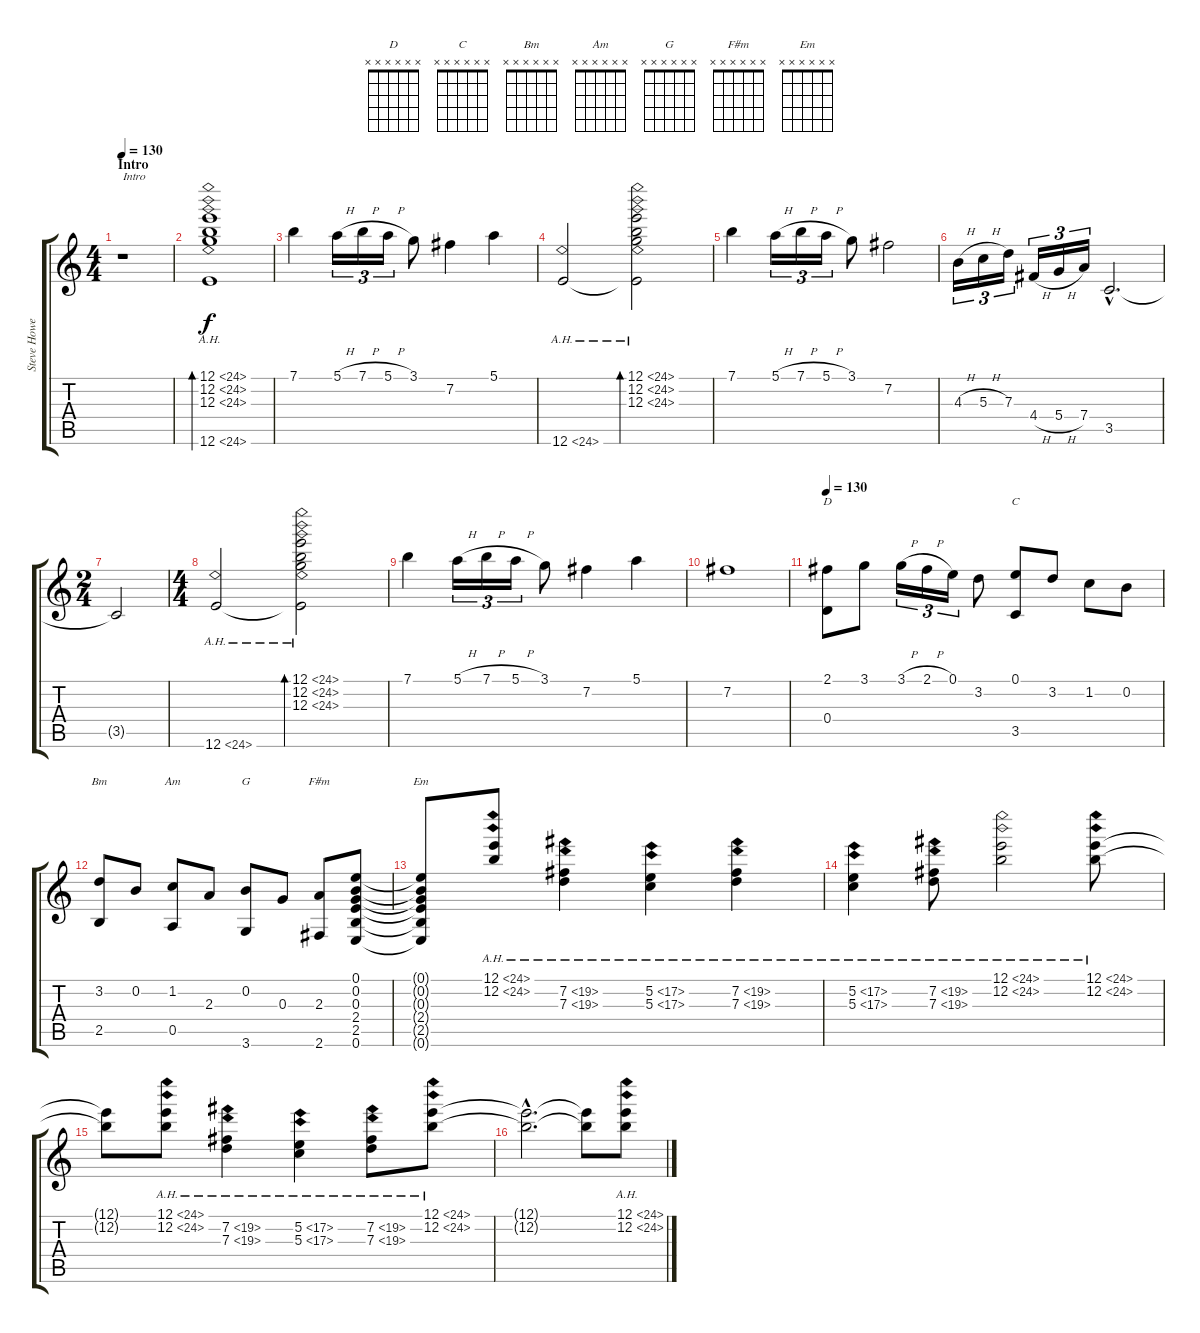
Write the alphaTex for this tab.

\track ("Steve Howe 1" "Steve Howe") {instrument acousticguitarnylon}
\staff {score tabs}
\tuning (E4 B3 G3 D3 A2 E2) {hide}
\chord ("D" x x x x x x)
\chord ("C" x x x x x x)
\chord ("Bm" x x x x x x)
\chord ("Am" x x x x x x)
\chord ("G" x x x x x x)
\chord ("F#m" x x x x x x)
\chord ("Em" x x x x x x)
\ts (4 4)
\section ("" "Intro")
\tempo 130
\clef g2
\ks c
r.1{txt "Intro" dy f instrument acousticguitarnylon} |
(12.1{ah 12} 12.2{ah 12} 12.3{ah 12} 12.6{ah 12}).1{bd 240 volume 16 balance 8 instrument acousticguitarnylon} |
7.1.4 5.1{h}.16{tu (3 2)} 7.1{h}.16{tu (3 2)} 5.1{h}.16{tu (3 2)} 3.1.8 7.2.4 5.1.4 |
12.6{ah 12}.2 (12.1{ah 12} 12.2{ah 12} 12.3{ah 12} 12.6{ah 12 t}).2{bd 240} |
7.1.4 5.1{h}.16{tu (3 2)} 7.1{h}.16{tu (3 2)} 5.1{h}.16{tu (3 2)} 3.1.8 7.2.2 |
4.3{h}.16{tu (3 2)} 5.3{h}.16{tu (3 2)} 7.3.16{tu (3 2)} 4.4{h}.16{tu (3 2)} 5.4{h}.16{tu (3 2)} 7.4.16{tu (3 2)} 3.5{hac}.2{d} |
\ts (2 4)
3.5{t}.2 |
\ts (4 4)
12.6{ah 12}.2 (12.1{ah 12} 12.2{ah 12} 12.3{ah 12} 12.6{ah 12 t}).2{bd 240} |
7.1.4 5.1{h}.16{tu (3 2)} 7.1{h}.16{tu (3 2)} 5.1{h}.16{tu (3 2)} 3.1.8 7.2.4 5.1.4 |
7.2.1 |
\tempo 130
(2.1 0.4).8{ch "D" instrument acousticguitarsteel} 3.1.8 3.1{h}.16{tu (3 2)} 2.1{h}.16{tu (3 2)} 0.1.16{tu (3 2)} 3.2.8 (0.1 3.5).8{ch "C"} 3.2.8 1.2.8 0.2.8 |
(3.2 2.5).8{ch "Bm"} 0.2.8 (1.2 0.5).8{ch "Am"} 2.3.8 (0.2 3.6).8{ch "G"} 0.3.8 (2.3 2.6).8{ch "F#m"} (0.1 0.2 0.3 2.4 2.5 0.6).8 |
(0.1{t} 0.2{t} 0.3{t} 2.4{t} 2.5{t} 0.6{t}).8{ch "Em"} (12.1{ah 12} 12.2{ah 12}).8 (7.2{ah 12} 7.3{ah 12}).4 (5.2{ah 12} 5.3{ah 12}).4 (7.2{ah 12} 7.3{ah 12}).4 |
(5.2{ah 12} 5.3{ah 12}).4 (7.2{ah 12} 7.3{ah 12}).8 (12.1{ah 12} 12.2{ah 12}).2 (12.1{ah 12} 12.2{ah 12}).8 |
(12.1{t} 12.2{t}).8 (12.1{ah 12} 12.2{ah 12}).8 (7.2{ah 12} 7.3{ah 12}).4 (5.2{ah 12} 5.3{ah 12}).4 (7.2{ah 12} 7.3{ah 12}).8 (12.1{ah 12} 12.2{ah 12}).8 |
(12.1{hac t} 12.2{hac t}).2{d} (12.1{t} 12.2{t}).8 (12.1{ah 12} 12.2{ah 12}).8
